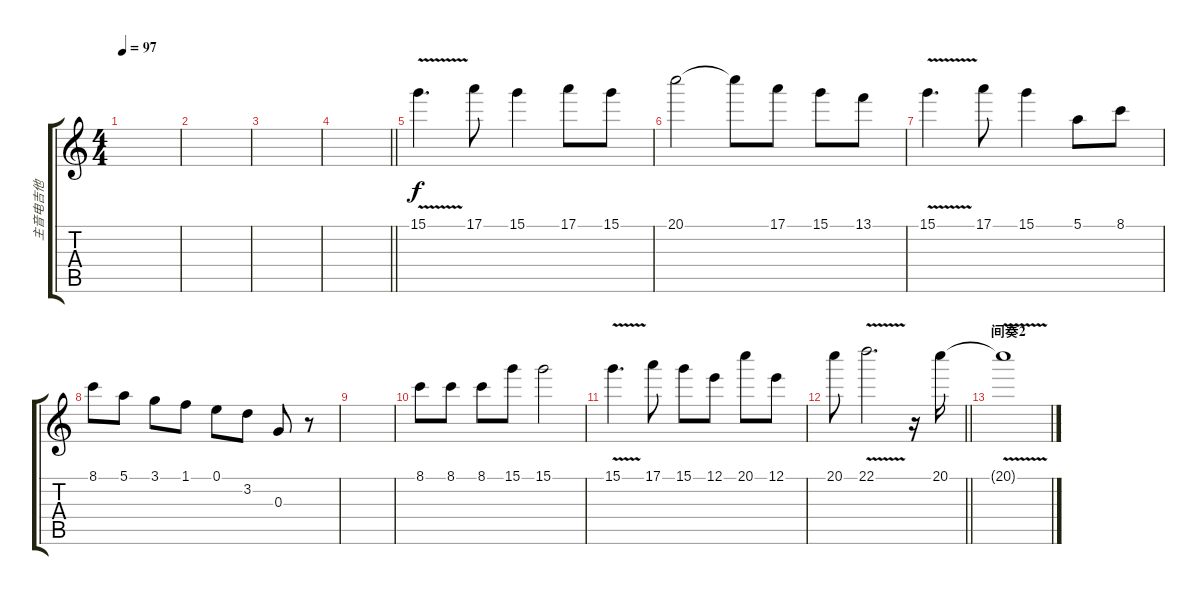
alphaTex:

\track ("主音电吉他" "主音电吉他") {instrument overdrivenguitar}
\staff {score tabs}
\tuning (E4 B3 G3 D3 A2 E2) {hide}
\ts (4 4)
\tempo 97
\clef g2
\ks c
|
|
|
\barLineRight lightlight
|
15.1{v}.4{d} 17.1.8 15.1.4 17.1.8 15.1.8 |
20.1.2 20.1{t}.8 17.1.8 15.1.8 13.1.8 |
15.1{v}.4{d} 17.1.8 15.1.4 5.1.8 8.1.8 |
8.1.8 5.1.8 3.1.8 1.1.8 0.1.8 3.2.8 0.3.8 r.8 |
|
8.1.8 8.1.8 8.1.8 15.1.8 15.1.2 |
15.1{v}.4{d} 17.1.8 15.1.8 12.1.8 20.1.8 12.1.8 |
\barLineRight lightlight
20.1.8 22.1{v}.2{d} r.16 20.1.16 |
\section ("" "间奏2")
20.1{v t}.1
